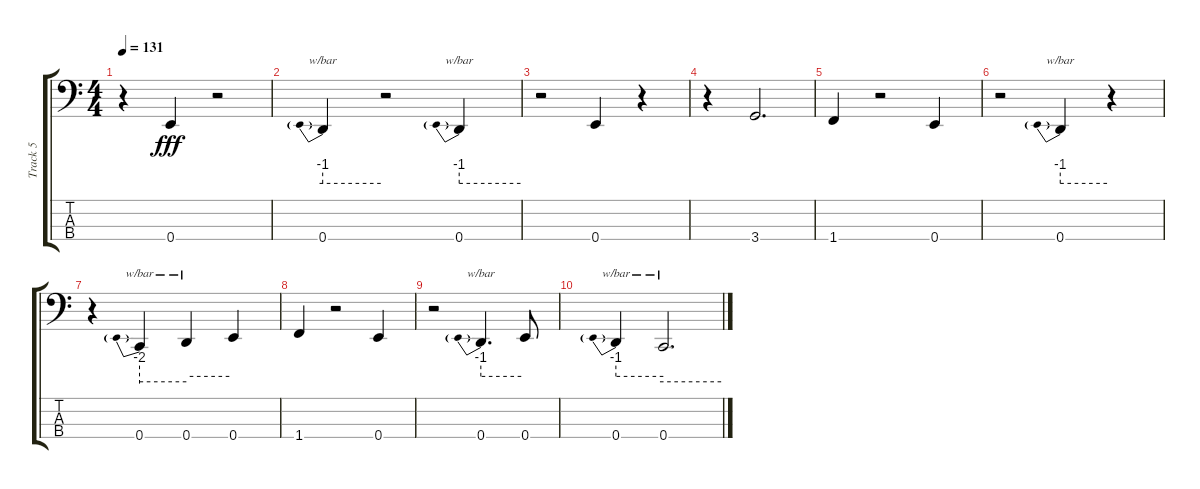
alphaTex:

\track ("Track 5" "Track 5") {instrument electricbassfinger}
\staff {score tabs}
\tuning (G2 D2 A1 E1) {hide}
\ts (4 4)
\tempo 131
\clef f4
\ks c
r.4{dy fff} 0.4.4 r.2 |
0.4.4{tbe (predive default 0 -4 60 -4)} r.2 0.4.4{tbe (predive default 0 -4 60 -4)} |
r.2 0.4.4 r.4 |
r.4 3.4.2{d} |
1.4.4 r.2 0.4.4 |
r.2 0.4.4{tbe (predive default 0 -4 60 -4)} r.4 |
r.4 0.4.4{tbe (predive default 0 -8 60 -8)} 0.4.4{tbe (hold default 0 -4 60 -4)} 0.4.4 |
1.4.4 r.2 0.4.4 |
r.2 0.4.4{d tbe (predive default 0 -4 60 -4)} 0.4.8 |
0.4.4{tbe (predive default 0 -4 60 -4)} 0.4.2{d tbe (hold default 0 -8 60 -8)}
